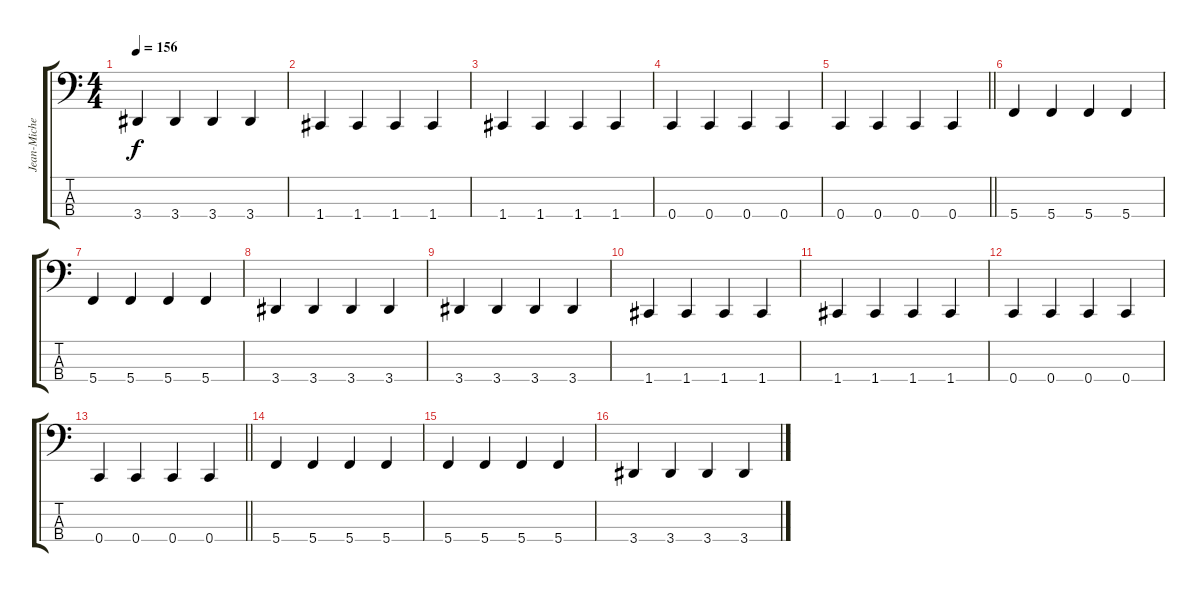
\track ("Jean-Michel Labadie" "Jean-Miche") {instrument electricbasspick}
\staff {score tabs}
\tuning (F2 C2 G1 C1) {hide}
\ts (4 4)
\tempo 156
\clef f4
\ks c
3.4.4{dy f} 3.4.4 3.4.4 3.4.4 |
1.4.4 1.4.4 1.4.4 1.4.4 |
1.4.4 1.4.4 1.4.4 1.4.4 |
0.4.4 0.4.4 0.4.4 0.4.4 |
\barLineRight lightlight
0.4.4 0.4.4 0.4.4 0.4.4 |
\section ("" "")
5.4.4 5.4.4 5.4.4 5.4.4 |
5.4.4 5.4.4 5.4.4 5.4.4 |
3.4.4 3.4.4 3.4.4 3.4.4 |
3.4.4 3.4.4 3.4.4 3.4.4 |
1.4.4 1.4.4 1.4.4 1.4.4 |
1.4.4 1.4.4 1.4.4 1.4.4 |
0.4.4 0.4.4 0.4.4 0.4.4 |
\barLineRight lightlight
0.4.4 0.4.4 0.4.4 0.4.4 |
5.4.4 5.4.4 5.4.4 5.4.4 |
5.4.4 5.4.4 5.4.4 5.4.4 |
3.4.4 3.4.4 3.4.4 3.4.4
